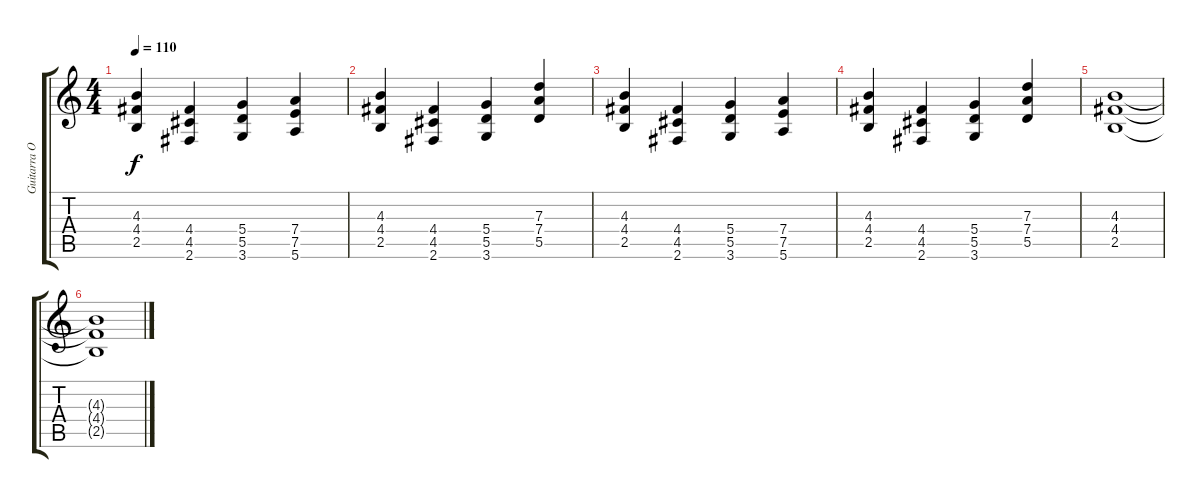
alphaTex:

\track ("Guitarra Overdriven" "Guitarra O") {instrument overdrivenguitar}
\staff {score tabs}
\tuning (E4 B3 G3 D3 A2 E2) {hide}
\ts (4 4)
\tempo 110
\clef g2
\ks c
(4.3 4.4 2.5).4{dy f} (4.4 4.5 2.6).4 (5.4 5.5 3.6).4 (7.4 7.5 5.6).4 |
(4.3 4.4 2.5).4 (4.4 4.5 2.6).4 (5.4 5.5 3.6).4 (7.3 7.4 5.5).4 |
(4.3 4.4 2.5).4 (4.4 4.5 2.6).4 (5.4 5.5 3.6).4 (7.4 7.5 5.6).4 |
(4.3 4.4 2.5).4 (4.4 4.5 2.6).4 (5.4 5.5 3.6).4 (7.3 7.4 5.5).4 |
(4.3 4.4 2.5).1 |
(4.3{t} 4.4{t} 2.5{t}).1
